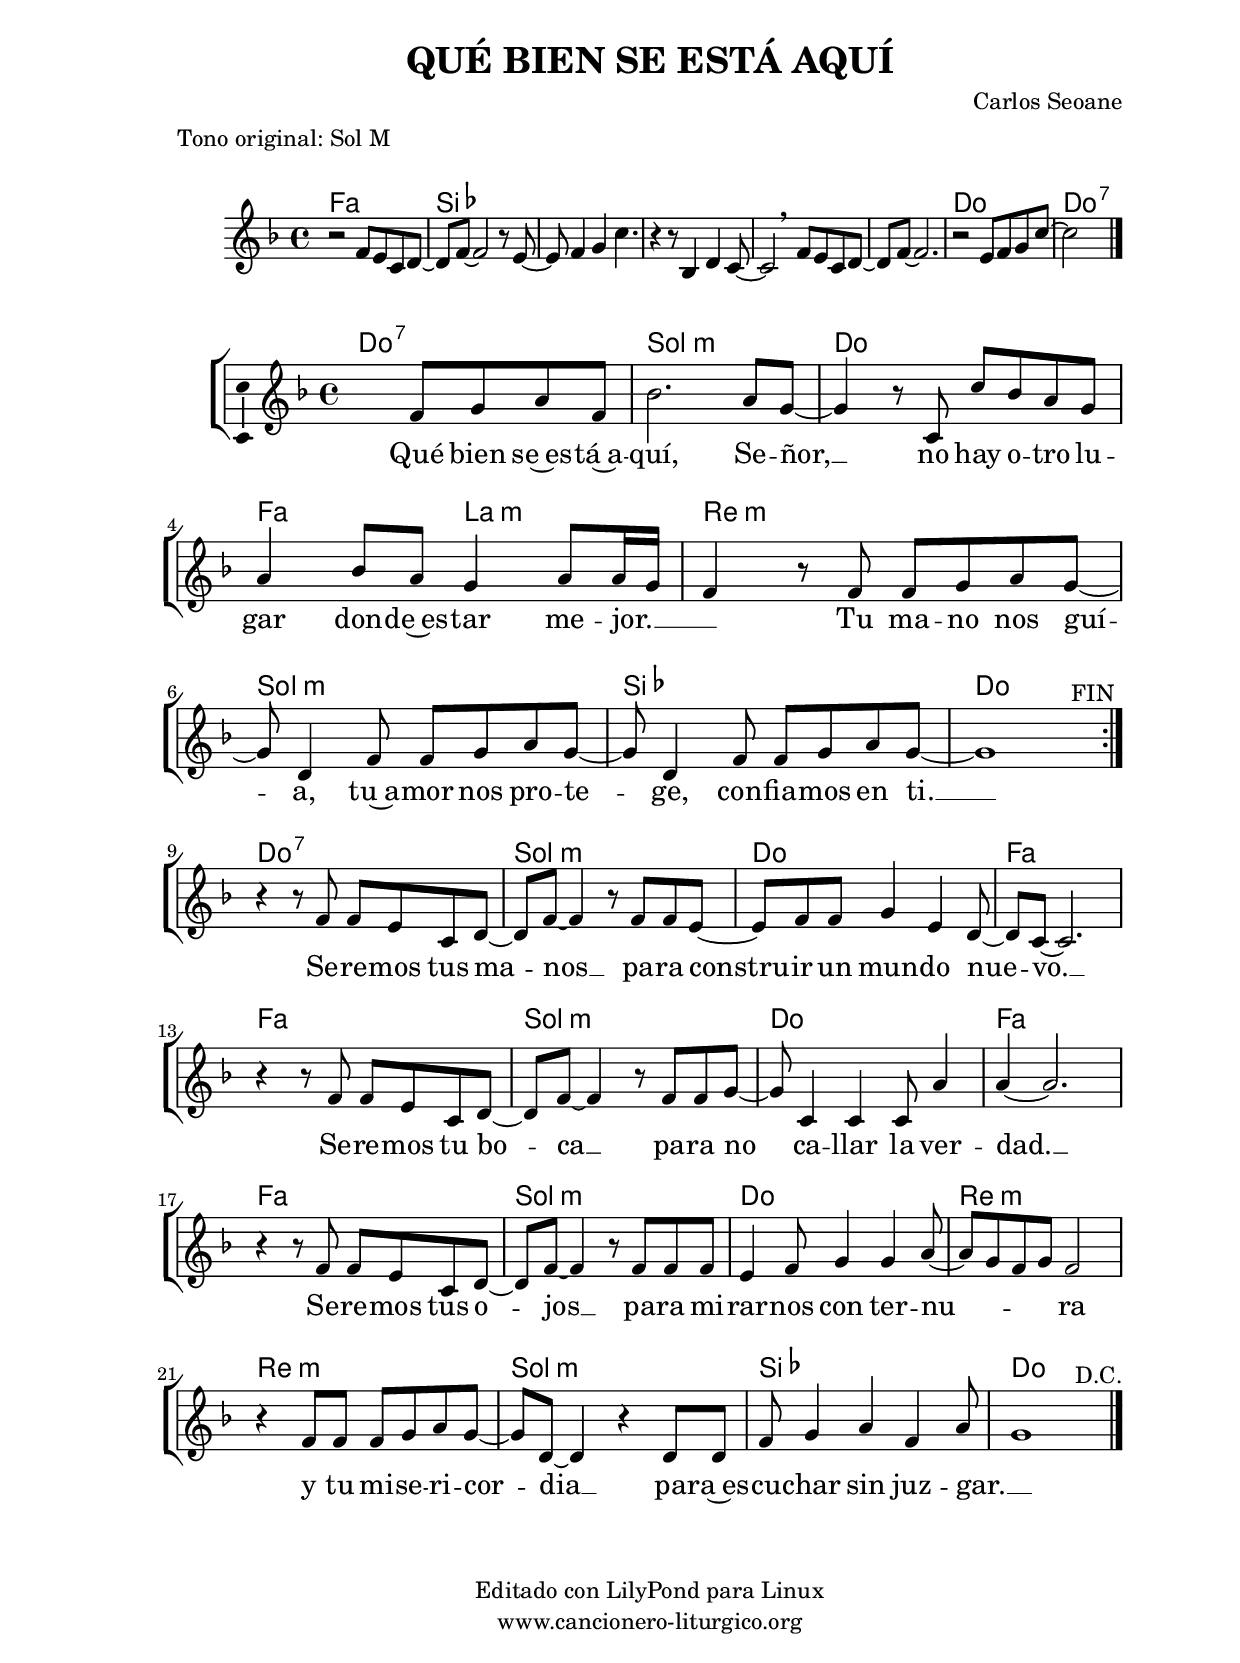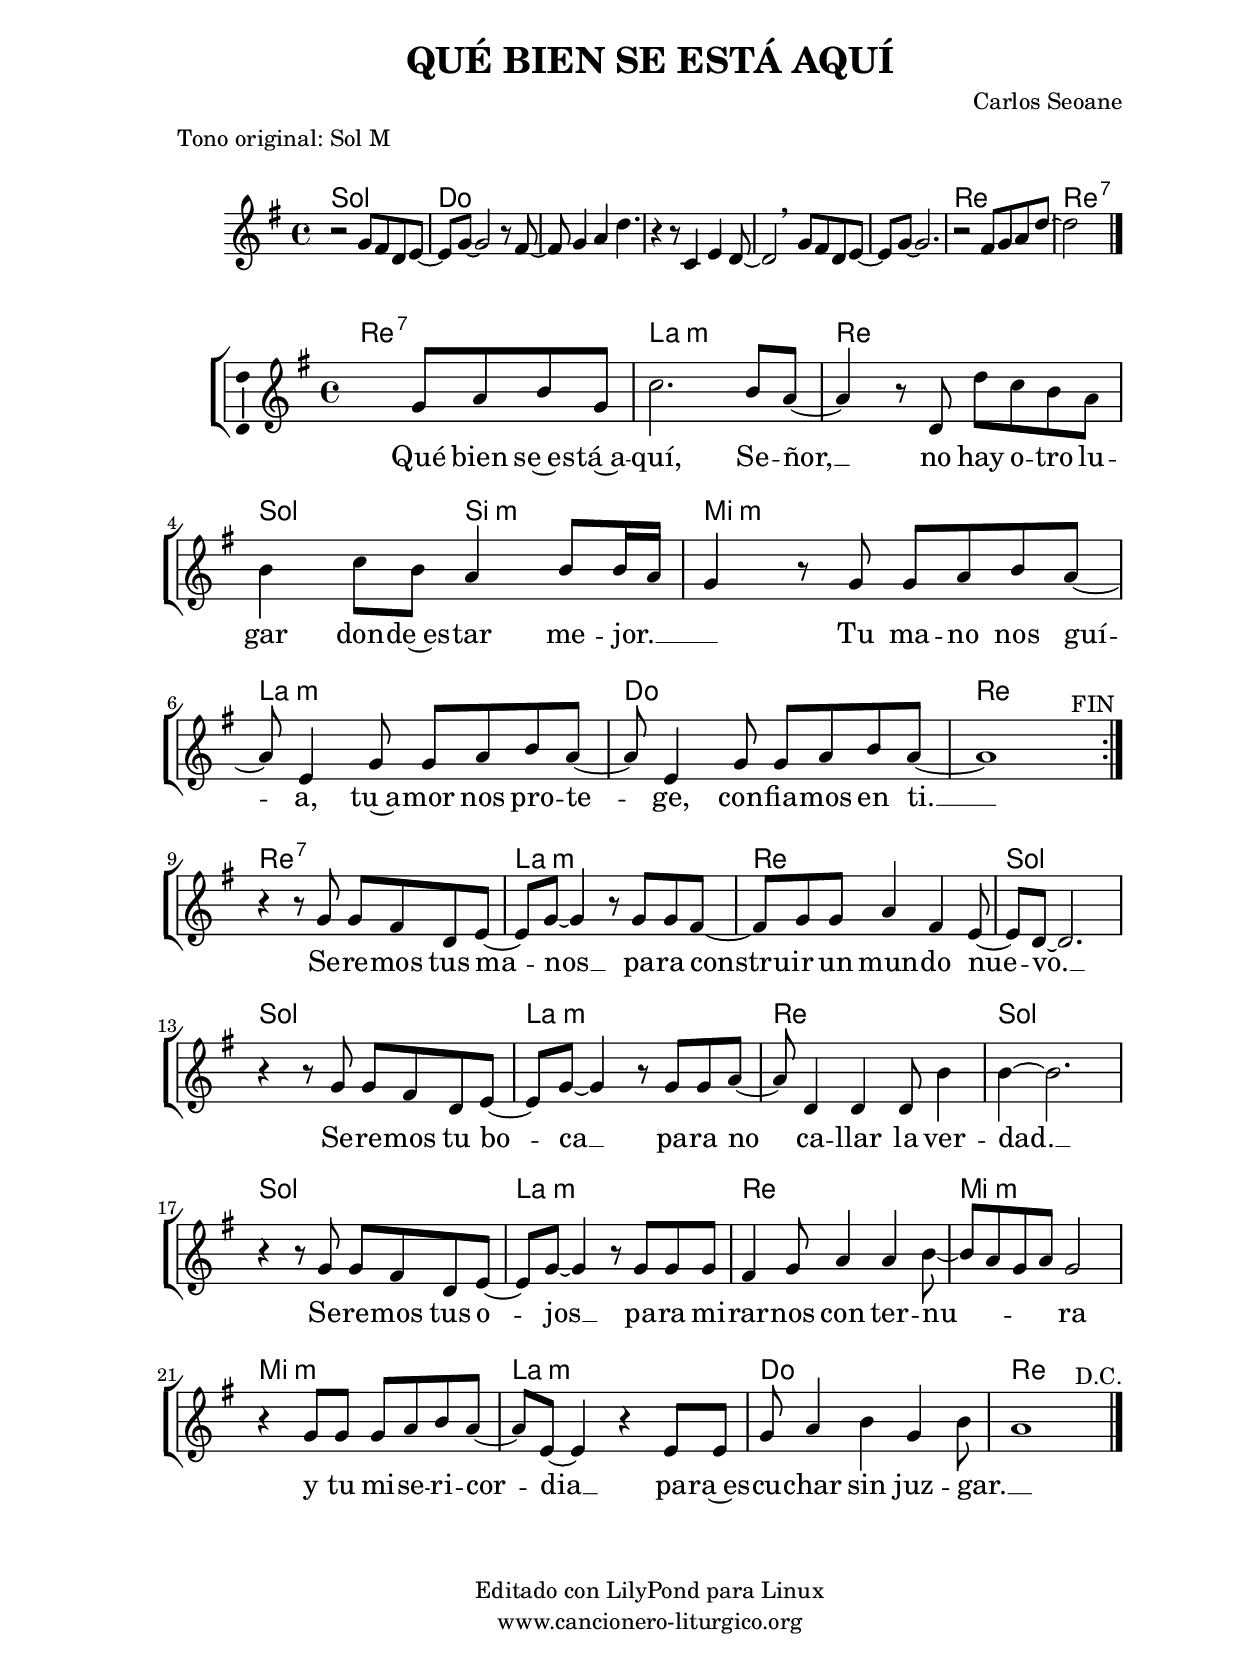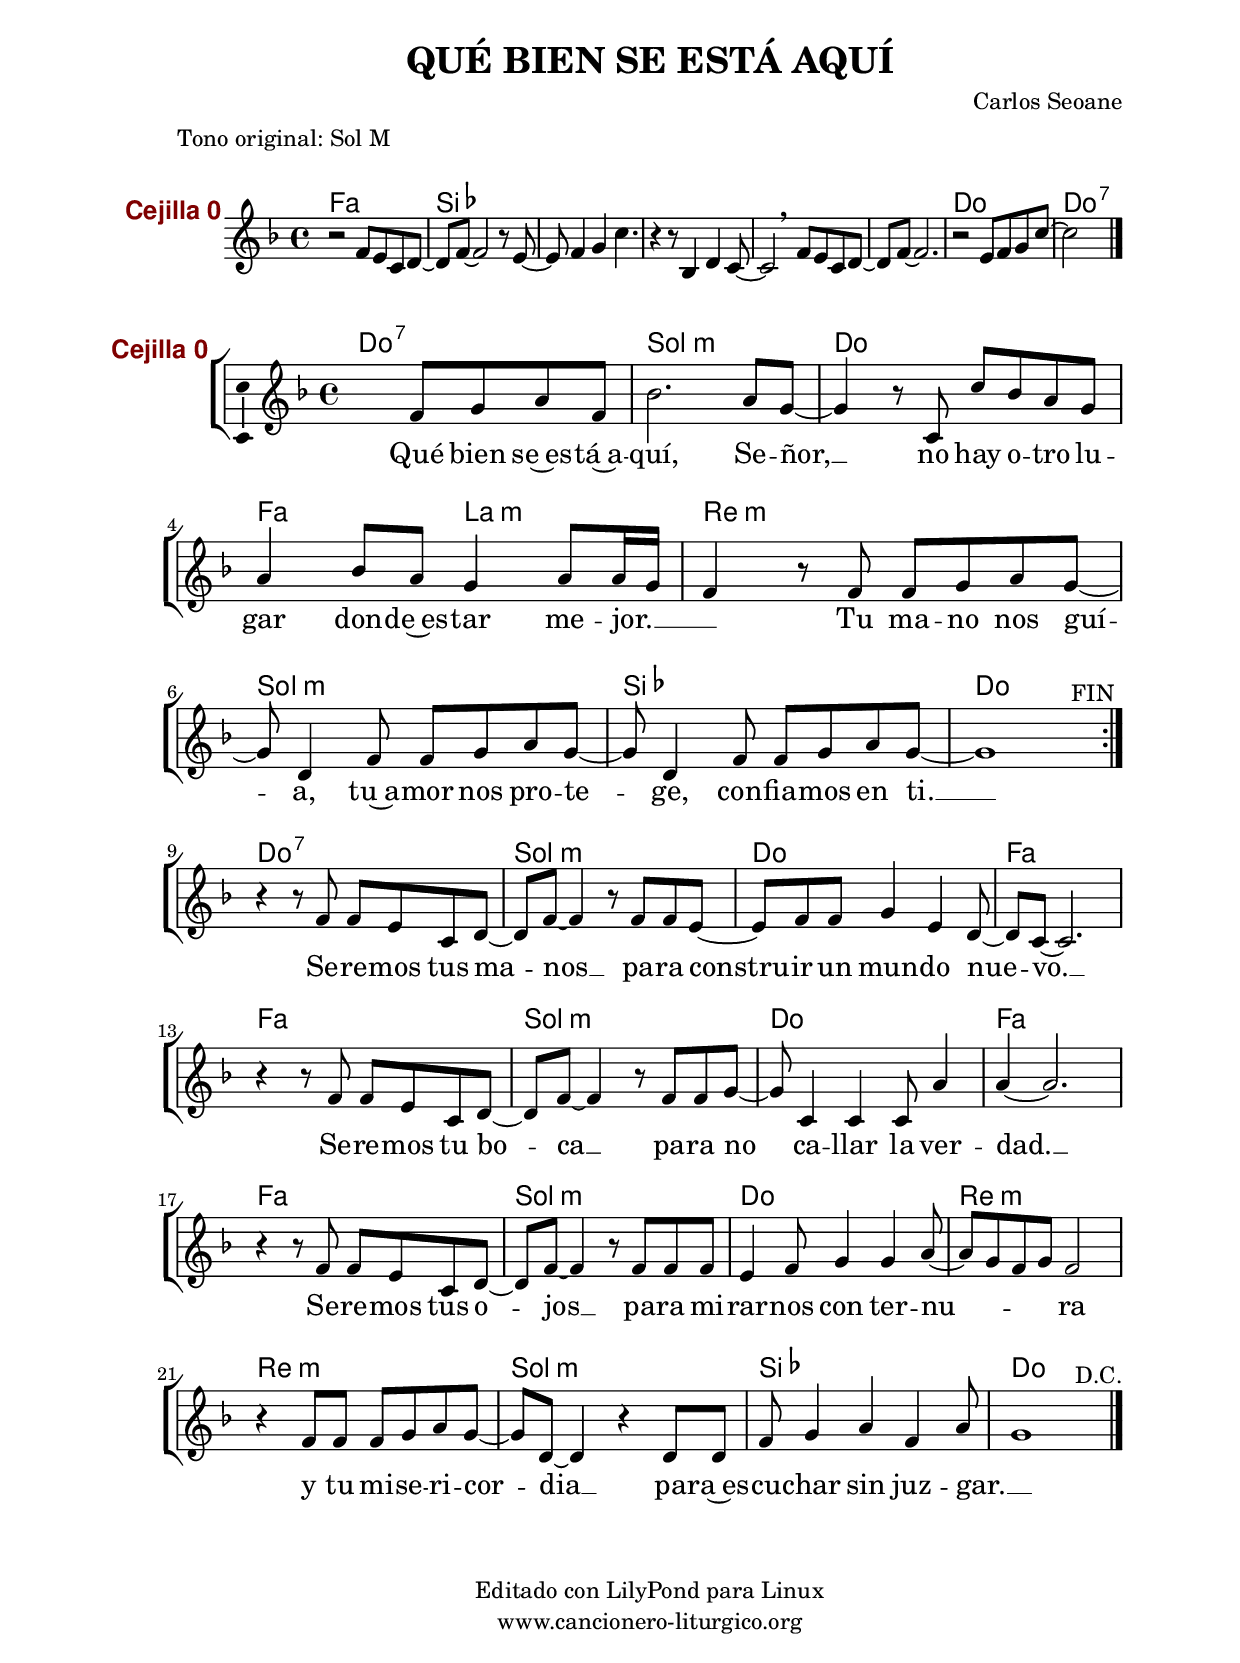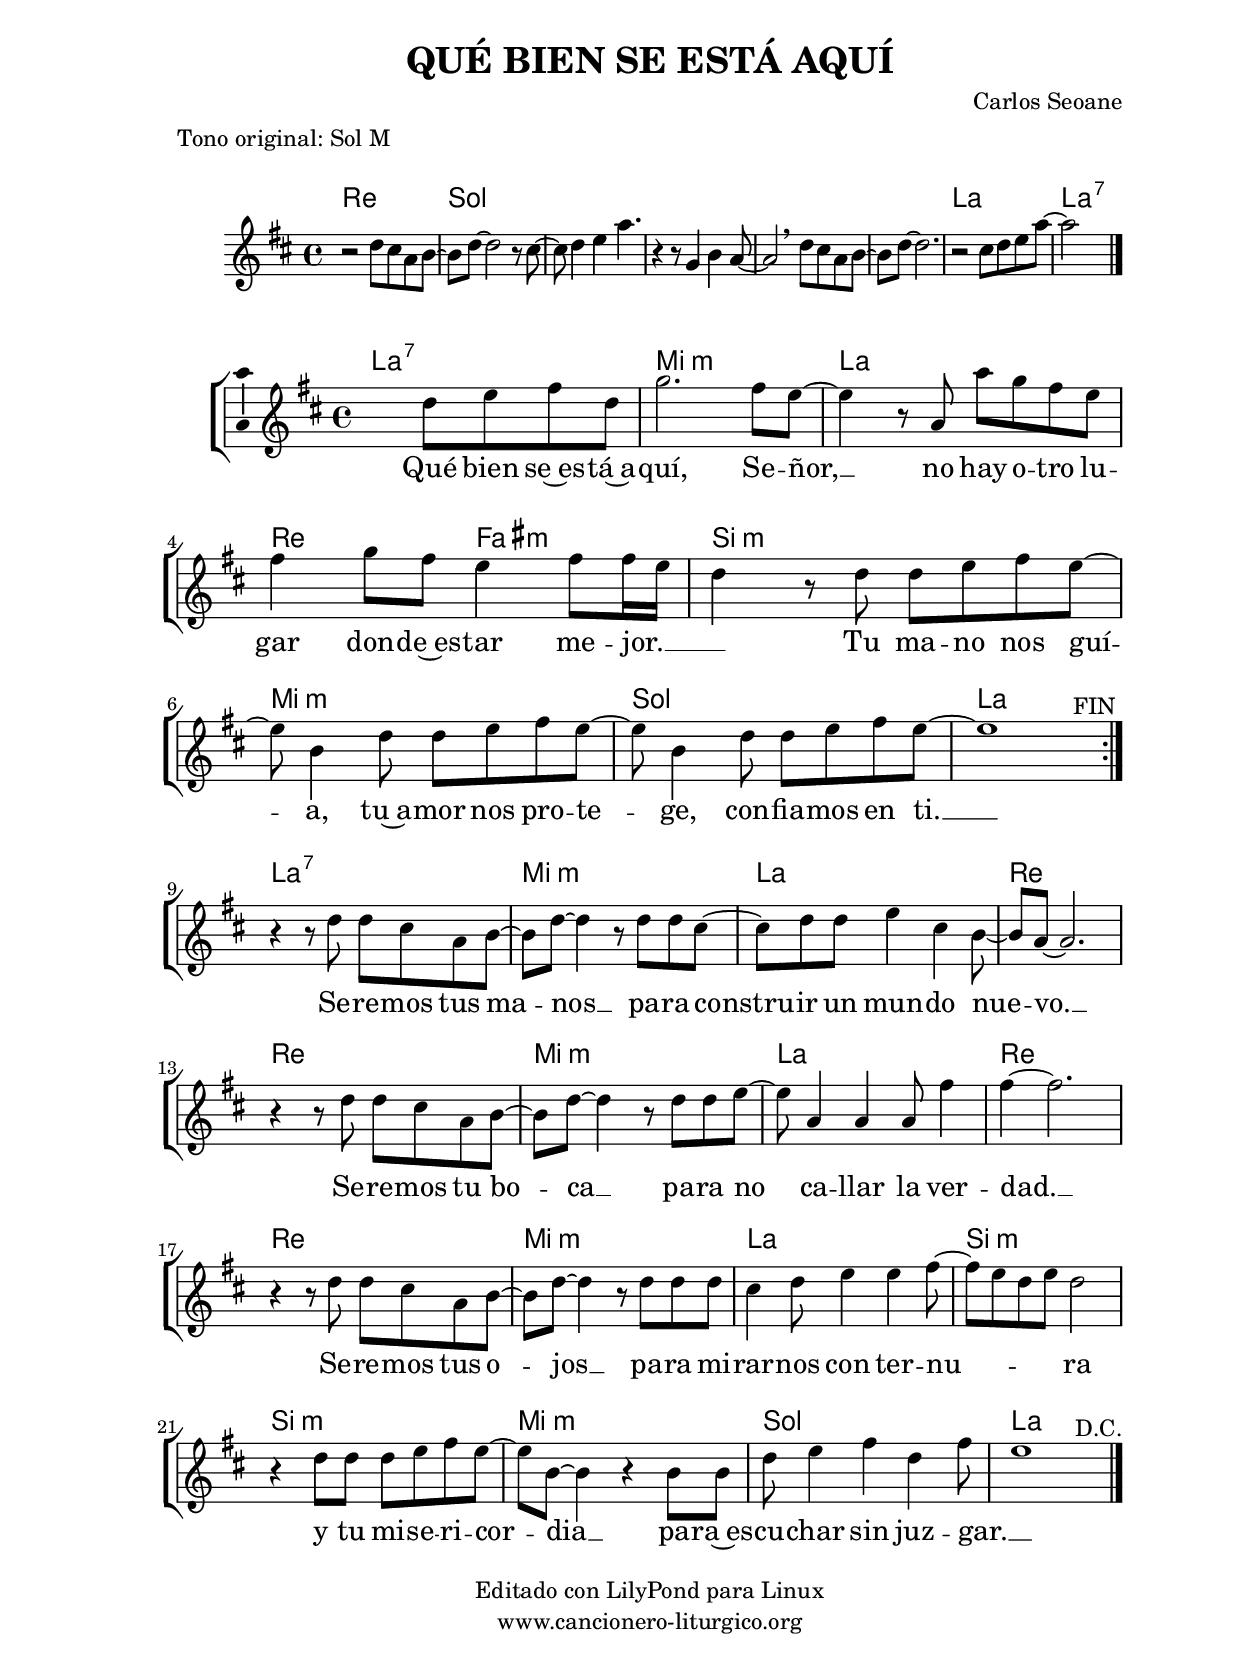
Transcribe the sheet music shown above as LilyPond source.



%versión de lilypond para la que se ha escrito esta partitura:
\version "2.16.0"

	%Tamaño papel
	#(set-default-paper-size "a4")
	%Tamaño partitura
	#(set-global-staff-size 20)
	%No responde al pulsar sobre una nota
	#(ly:set-option 'point-and-click #f)

%parámetros del encabezamiento:
\header {
	title = "QUÉ BIEN SE ESTÁ AQUÍ"
	subtitle = ""
	composer = "Carlos Seoane"
	poet = ""
	meter = "Tono original: Sol M"
	arranger = ""
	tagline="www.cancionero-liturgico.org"
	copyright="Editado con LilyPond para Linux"
	tiempo = ""
	usos = "Comunión, Gracias"
	letra = ""
	}

%parámetros asociados al papel:
\paper  {
	oddHeaderMarkup = \markup {\fill-line { \on-the-fly #not-first-page \fromproperty #'header:title \on-the-fly #not-first-page \fromproperty #'header:composer }}
	evenHeaderMarkup = \markup {\fill-line { \fromproperty #'header:composer \fromproperty #'header:title }}
	#(set-paper-size "a4")
	print-page-number = ##f
	first-page-number = 1
	print-first-page-number = ##f
%	head-separation = 3.0 \cm
	top-margin = 2.0 \cm
	bottom-margin = 0.5\cm
%%%	bottom-margin = -2.0\cm
	left-margin = 3.0 \cm
	line-width = 16.0 \cm 
	indent = 8\mm
	interscoreline = 2.\mm
	between-system-space = 15\mm
%	para que las partituras no llenen la hoja:
	ragged-bottom = ##t
%	idem para la última hoja:
	ragged-last-bottom = ##f
%	para que las partituras llenen el ancho del papel:
	ragged-last = ##f
	after-title-space = 2.5 \cm
page-count=1
%system-count=8

	%Flexible Vertical Spacing
%	markup-markup-spacing =
%	#'((basic-distance . 15) (minimum-distance . 15) (padding . 3))
	markup-system-spacing =
	#'((basic-distance . 15) (minimum-distance . 15) (padding . 3))
	system-system-spacing =
	#'((basic-distance . 15) (minimum-distance . 15) (padding . 3))
	score-system-spacing =
	#'((basic-distance . 15) (minimum-distance . 15) (padding . 5))
%	top-system-spacing = % header
%	#'((basic-distance . 8) (minimum-distance . 0) (padding . 0))
%	top-markup-spacing =
%	#'((basic-distance . 20) (minimum-distance . 20) (padding . 0))
	last-bottom-spacing = % footer
	#'((basic-distance . 5) (minimum-distance . 5) (padding . 0))
%	score-markup-spacing =
%	#'((basic-distance . 16) (minimum-distance . 13) (padding . 0))

	}


%parámetros que afectan a toda la partitura:
global =  {
	%clave de sol (G):
	\clef G
	%armadura:
	\transpose g f
	\key g \major
	\tempo 4=105
	\set Score.tempoHideNote = ##t
	}


acordesintro = {
	\italianChords
	\chordmode {
	\transpose g f
{

g1 c c c c c d d:7

	}
	}
}



melodiaintro = 
	\transpose g f
{

	\relative c''{
	\time 4/4

r2 g8 fis d e~
e8 g~g2 r8 fis~
fis8 g4 a d4.
r4 r8 c,4 e d8~
d2 \breathe g8 fis d e~
e8 g~g2.
r2 fis8 g a d~
d2 s2

}
	\bar "|."
	}

acordes = {
	\italianChords
	\chordmode {
	\transpose g f
{

\repeat volta 2 {
d1:7 a:m d g2 b:m e1:m a:m c d1
}

d1:7 a:m d g g a:m d g g a:m d e:m e:m a:m c d

	}
	}
}

melodia = 
	\transpose g f
{
	\relative c''{
	\time 4/4

\repeat volta 2 {
s2 g8 a b g
c2. b8 a~
a4 r8 d,8 d' c b a
b4 c8 b a4 b8 b16 a
g4 r8 g8 g a b a~
a8 e4 g8 g a b a~
a8 e4 g8 g a b a~
a1^"               FIN"
}

\break
%\bar "||"

r4 r8 g8 g fis d e~
e8 g8~g4 r8 g8 g fis~
fis8 g g a4 fis e8~
e8 d8~d2.
\break

%Variaciones, según canta Jonatan Narvaez
%https://www.youtube.com/watch?v=0vISqyYRfEc
%r4 r8 g8 g fis d e~
%e8 g8~g4 r4 g8 g
%a4 d,8 d4 d8 b'4
%b4~b2.
r4 r8 g8 g fis d e~
e8 g8~g4 r8 g8 g a~
a8 d,4 d d8 b'4
b4~b2.
\break

r4 r8 g8 g fis d e~
e8 g8~g4 r8 g8 g g
%r4 g8 g4 g g8
%a8 g8~g4 r4 r16 g16 g g
fis4 g8 a4 a b8~
b8 a g a g2
\break

r4 g8 g g a b a~
a8 e~e4 r4 e8 e
g8 a4 b g b8
a1^"          D.C."

	\bar "|."
	}
	}


texto = \lyricmode {
Qué bien se~es -- tá~a -- quí, Se -- ñor, __
no hay o -- tro lu -- gar don -- de~es -- tar me -- jor. __ _ _
Tu ma -- no nos guí -- a,
tu~a -- mor nos pro -- te -- ge,
con -- fia -- mos en ti. __

Se -- re -- mos tus ma -- nos __
pa -- ra constru -- ir un mun -- do nue -- vo. __
Se -- re -- mos tu bo -- ca __
pa -- ra no ca -- llar la ver -- dad. __
Se -- re -- mos tus o -- jos __
pa -- ra mi -- rar -- nos con ter -- nu -- _ _ _ ra
y tu mi -- se -- ri -- cor -- dia __
pa -- ra~es -- cu -- char sin juz -- gar﻿. __ _

	}


acordesintroStaff = \context ChordNames = acordesintroStaff <<
	\set chordChanges = ##t
	\acordesintro
	>>

acordesStaff = \context ChordNames = acordesStaff <<
	\set chordChanges = ##t
	\acordes
	>>


%%%%%%%%%%%%%%%%%%%%%%%%%%%%%%%%%%% CEJILLA %%%%%%%%%%%%%%%%%%%%%%%%%%%%%%%%%%%
acordesintrocejilla = {
%%%	\override ChordNames.ChordName #'font-size = #-1
%%%	\override ChordNames.ChordName #'font-series = #'bold
	\transpose c c {
		\acordesintro
		}
	}

acordesintrocejillaStaff = \context ChordNames = acordesintrocejillaStaff <<
	\set Staff.instrumentName = \markup \with-color #darkred \larger \bold \sans "Cejilla 0"
	\set chordChanges = ##t
	\acordesintrocejilla
	>>
acordescejilla = {
%%%	\override ChordNames.ChordName #'font-size = #-1
%%%	\override ChordNames.ChordName #'font-series = #'bold
	\transpose c c {
		\acordes
		}
	}

acordescejillaStaff = \context ChordNames = acordescejillaStaff <<
	\set Staff.instrumentName = \markup \with-color #darkred \larger \bold \sans "Cejilla 0"
	\set chordChanges = ##t
	\acordescejilla
	>>
%%%%%%%%%%%%%%%%%%%%%%%%%%%%%%%%%%% CEJILLA %%%%%%%%%%%%%%%%%%%%%%%%%%%%%%%%%%%


vozintroStaff = \context Voice = vozintroStaff
<<
	\override Staff.StaffSymbol #'staff-space = #(magstep -0.35)
	\set Staff.midiInstrument = #"english horn"
	\set Staff.midiMinimumVolume = #0.7
	\set Staff.midiMaximumVolume = #0.9
	\global
	\melodiaintro
	>>

vozStaff = \context Voice = vozStaff
\with {\consists "Ambitus_engraver"}
<<
%	\set Staff.instrumentName = ""
%	\set Staff.shortInstrumentName = ""
%	\set Staff.midiInstrument = #"clarinet"
%	\set Staff.midiInstrument = #"cello"
%	\set Staff.midiInstrument = #"flute"
	\set Staff.midiInstrument = #"electric guitar (jazz)"
%	\set Staff.midiInstrument = #"english horn"
%	\set Staff.midiInstrument = #"violin"
%	\set Staff.midiInstrument = #"glockenspiel"
	\set Staff.midiMinimumVolume = #0.7
	\set Staff.midiMaximumVolume = #0.9
	\global
	\melodia
	>>

textoStaff = \context Lyrics = textoStaff <<
	\lyricsto vozStaff \texto
	>>

\book {
	\score {
		\context ChoirStaff {
%			\override StaffGroup.SystemStartBracket #'collapse-height = #1
%			\override Score.SystemStartBar #'collapse-height = #1
			<<
			\acordesintroStaff
			\vozintroStaff
			>>
			}
		\layout {
system-count=1
	    		\context {
				\Lyrics
				\override LyricText #'font-size = #2
				}
	   		 \context {
				\Score
				\override StaffSymbol #'staff-space = #(magstep +3)
				}
			}
		}
	\score {
		\context ChoirStaff {
			\override StaffGroup.SystemStartBracket #'collapse-height = #1
			\override Score.SystemStartBar #'collapse-height = #1
			<<
			\acordesStaff
			\vozStaff
			\textoStaff
			>>
			}
		\layout {
	    		\context {
				\Lyrics
				\override LyricText #'font-size = #2
				}
	   		 \context {
				\Score
				\override StaffSymbol #'staff-space = #(magstep +3)
				}
			}
		}
	\score {
		\unfoldRepeats
		\context ChoirStaff {
			<<
			\acordesintroStaff
			\vozintroStaff
			>>
			<<
			\acordesStaff
			\vozStaff
			>>
			}
		\midi {
	  		\context {
	  			\Score
				tempoWholesPerMinute = #(ly:make-moment 70 4)
				}
			}
		}
	}


%Partitura para guitarra
#(define output-suffix "G")
\book {
	\score {
		\context ChoirStaff {
%			\override StaffGroup.SystemStartBracket #'collapse-height = #1
%			\override Score.SystemStartBar #'collapse-height = #1
			<<
			\acordesintrocejillaStaff
			\vozintroStaff
			>>
			}
		\layout {
system-count=1
%%%%%%%%%%%%%%%%%%%%%%%%%%%%%%%%%%% CEJILLA %%%%%%%%%%%%%%%%%%%%%%%%%%%%%%%%%%%
			\context {
				\ChordNames \consists Instrument_name_engraver
				}
%%%%%%%%%%%%%%%%%%%%%%%%%%%%%%%%%%% CEJILLA %%%%%%%%%%%%%%%%%%%%%%%%%%%%%%%%%%%
	    		\context {
				\Lyrics
				\override LyricText #'font-size = #2
				}
	   		 \context {
				\Score
				\override StaffSymbol #'staff-space = #(magstep +3)
				}
			}
		}
	\score {
		\context ChoirStaff {
			\override StaffGroup.SystemStartBracket #'collapse-height = #1
			\override Score.SystemStartBar #'collapse-height = #1
			<<
			\acordescejillaStaff
			\vozStaff
			\textoStaff
			>>
			}
		\layout {
%%%%%%%%%%%%%%%%%%%%%%%%%%%%%%%%%%% CEJILLA %%%%%%%%%%%%%%%%%%%%%%%%%%%%%%%%%%%
			\context {
				\ChordNames \consists Instrument_name_engraver
				}
%%%%%%%%%%%%%%%%%%%%%%%%%%%%%%%%%%% CEJILLA %%%%%%%%%%%%%%%%%%%%%%%%%%%%%%%%%%%
	    		\context {
				\Lyrics
				\override LyricText #'font-size = #2
				}
	   		 \context {
				\Score
				\override StaffSymbol #'staff-space = #(magstep +3)
				}
			}
		}
	}


#(define output-suffix "C")
\book {
	\score {
		\context ChoirStaff {
%			\override StaffGroup.SystemStartBracket #'collapse-height = #1
%			\override Score.SystemStartBar #'collapse-height = #1
\transpose c d
			<<
			\acordesintroStaff
			\vozintroStaff
			>>
			}
		\layout {
system-count=1
	    		\context {
				\Lyrics
				\override LyricText #'font-size = #2
				}
	   		 \context {
				\Score
				\override StaffSymbol #'staff-space = #(magstep +3)
				}
			}
		}
	\score {
		\context ChoirStaff {
			\override StaffGroup.SystemStartBracket #'collapse-height = #1
			\override Score.SystemStartBar #'collapse-height = #1
\transpose c d
			<<
			\acordesStaff
			\vozStaff
			\textoStaff
			>>
			}
		\layout {
	    		\context {
				\Lyrics
				\override LyricText #'font-size = #2
				}
	   		 \context {
				\Score
				\override StaffSymbol #'staff-space = #(magstep +3)
				}
			}
		}
	}


#(define output-suffix "S")
\book {
	\score {
		\context ChoirStaff {
%			\override StaffGroup.SystemStartBracket #'collapse-height = #1
%			\override Score.SystemStartBar #'collapse-height = #1
\transpose c a
			<<
			\acordesintroStaff
			\vozintroStaff
			>>
			}
		\layout {
system-count=1
	    		\context {
				\Lyrics
				\override LyricText #'font-size = #2
				}
	   		 \context {
				\Score
				\override StaffSymbol #'staff-space = #(magstep +3)
				}
			}
		}
	\score {
		\context ChoirStaff {
			\override StaffGroup.SystemStartBracket #'collapse-height = #1
			\override Score.SystemStartBar #'collapse-height = #1
\transpose c a
			<<
			\acordesStaff
			\vozStaff
			\textoStaff
			>>
			}
		\layout {
	    		\context {
				\Lyrics
				\override LyricText #'font-size = #2
				}
	   		 \context {
				\Score
				\override StaffSymbol #'staff-space = #(magstep +3)
				}
			}
		}
	}


